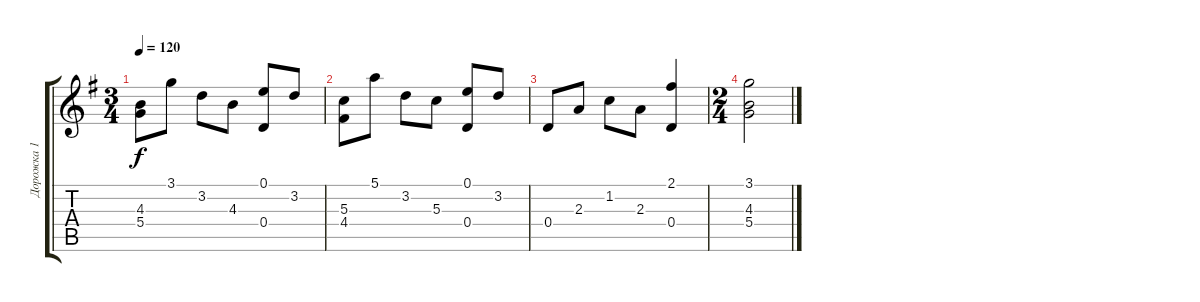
\track ("Дорожка 1" "Дорожка 1") {instrument acousticguitarnylon}
\staff {score tabs}
\tuning (E4 B3 G3 D3 A2 E2) {hide}
\ts (3 4)
\tempo 120
\clef g2
\ks g
(4.3 5.4).8{dy f} 3.1.8 3.2.8 4.3.8 (0.1 0.4).8 3.2.8 |
(5.3 4.4).8 5.1.8 3.2.8 5.3.8 (0.1 0.4).8 3.2.8 |
0.4.8 2.3.8 1.2.8 2.3.8 (2.1 0.4).4 |
\ts (2 4)
(3.1 4.3 5.4).2
